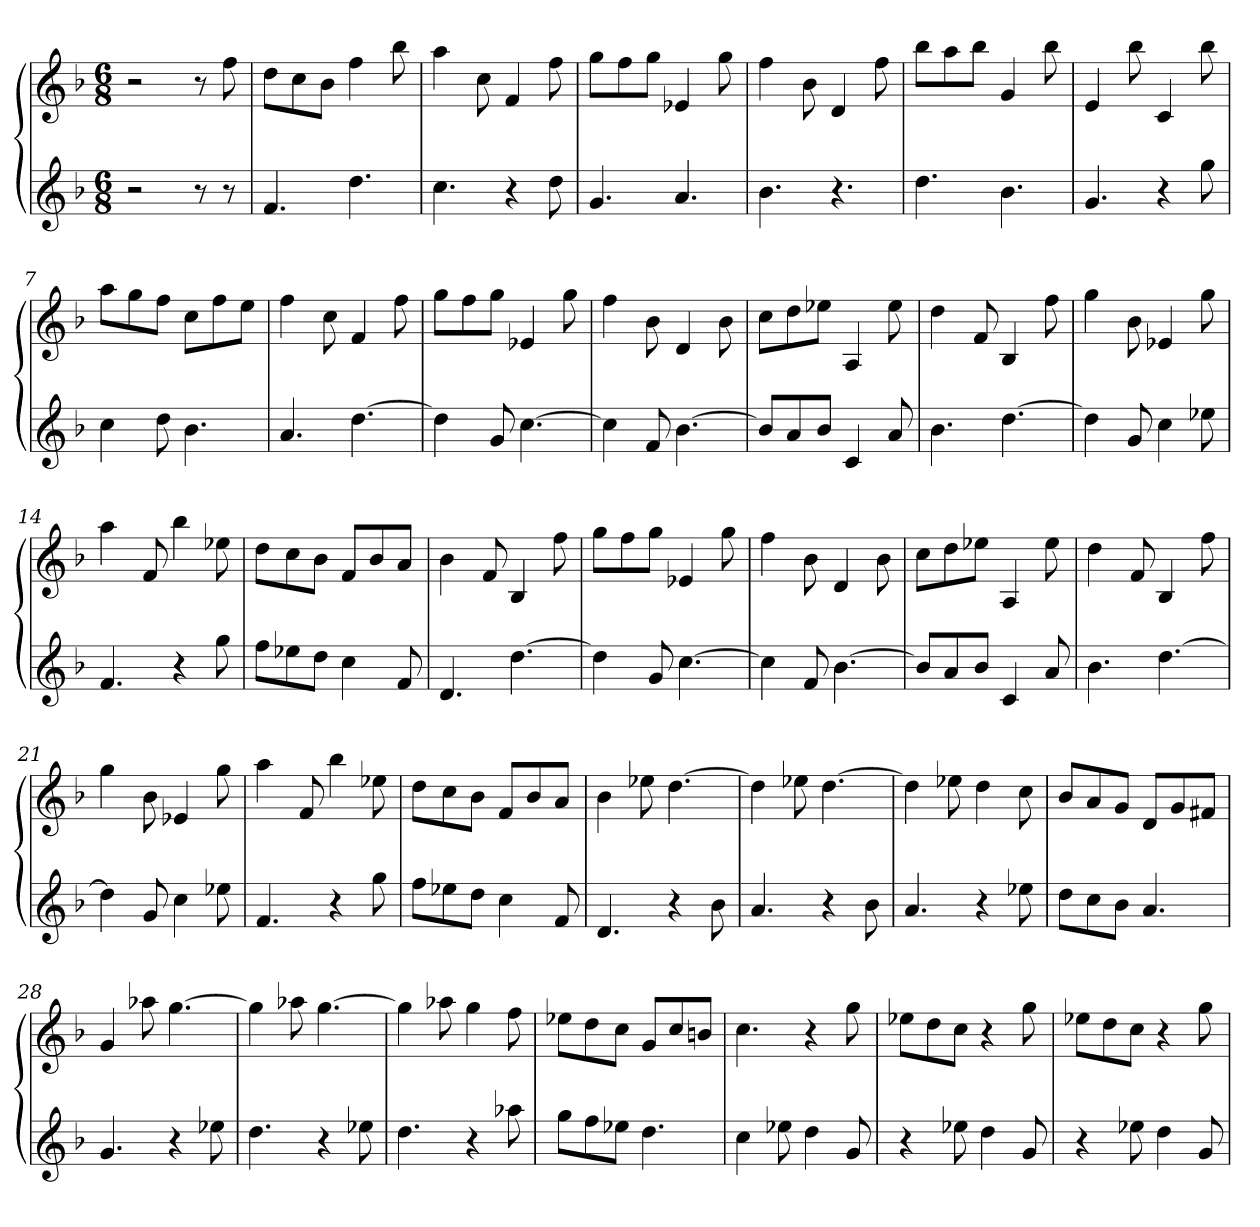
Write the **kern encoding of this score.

**kern	**kern
*part1	*part1
*staff2	*staff1
*k[b-]	*k[b-]
*d:	*d:
*M6/8	*M6/8
=	=
2r	2r
8r	8r
8r	8ff
=1	=1
4.f	8ddL
.	8cc
.	8b-J
4.dd	4ff
.	8bb-
=2	=2
4.cc	4aa
.	8cc
4r	4f
8dd	8ff
=3	=3
4.g	8ggL
.	8ff
.	8ggJ
4.a	4e-X
.	8gg
=4	=4
4.b-	4ff
.	8b-
4.r	4d
.	8ff
=5	=5
4.dd	8bb-L
.	8aa
.	8bb-J
4.b-	4g
.	8bb-
=6	=6
4.g	4e
.	8bb-
4r	4c
8gg	8bb-
=7	=7
4cc	8aaL
.	8gg
8dd	8ffJ
4.b-	8ccL
.	8ff
.	8eeJ
=8	=8
4.a	4ff
.	8cc
[4.dd	4f
.	8ff
=9	=9
4dd]	8ggL
.	8ff
8g	8ggJ
[4.cc	4e-X
.	8gg
=10	=10
4cc]	4ff
8f	8b-
[4.b-	4d
.	8b-
=11	=11
8b-L]	8ccL
8a	8dd
8b-J	8ee-XJ
4c	4A
8a	8ee-
=12	=12
4.b-	4dd
.	8f
[4.dd	4B-
.	8ff
=13	=13
4dd]	4gg
8g	8b-
4cc	4e-X
8ee-X	8gg
=14	=14
4.f	4aa
.	8f
4r	4bb-
8gg	8ee-X
=15	=15
8ffL	8ddL
8ee-X	8cc
8ddJ	8b-J
4cc	8fL
.	8b-
8f	8aJ
=16	=16
4.d	4b-
.	8f
[4.dd	4B-
.	8ff
=17	=17
4dd]	8ggL
.	8ff
8g	8ggJ
[4.cc	4e-X
.	8gg
=18	=18
4cc]	4ff
8f	8b-
[4.b-	4d
.	8b-
=19	=19
8b-L]	8ccL
8a	8dd
8b-J	8ee-XJ
4c	4A
8a	8ee-
=20	=20
4.b-	4dd
.	8f
[4.dd	4B-
.	8ff
=21	=21
4dd]	4gg
8g	8b-
4cc	4e-X
8ee-X	8gg
=22	=22
4.f	4aa
.	8f
4r	4bb-
8gg	8ee-X
=23	=23
8ffL	8ddL
8ee-X	8cc
8ddJ	8b-J
4cc	8fL
.	8b-
8f	8aJ
=24	=24
4.d	4b-
.	8ee-X
4r	[4.dd
8b-	.
=25	=25
4.a	4dd]
.	8ee-X
4r	[4.dd
8b-	.
=26	=26
4.a	4dd]
.	8ee-X
4r	4dd
8ee-X	8cc
=27	=27
8ddL	8b-L
8cc	8a
8b-J	8gJ
4.a	8dL
.	8g
.	8f#XJ
=28	=28
4.g	4g
.	8aa-X
4r	[4.gg
8ee-X	.
=29	=29
4.dd	4gg]
.	8aa-X
4r	[4.gg
8ee-X	.
=30	=30
4.dd	4gg]
.	8aa-X
4r	4gg
8aa-X	8ff
=31	=31
8ggL	8ee-XL
8ff	8dd
8ee-XJ	8ccJ
4.dd	8gL
.	8cc
.	8bnJ
=32	=32
4cc	4.cc
8ee-X	.
4dd	4r
8g	8gg
=33	=33
4r	8ee-XL
.	8dd
8ee-X	8ccJ
4dd	4r
8g	8gg
=34	=34
4r	8ee-XL
.	8dd
8ee-X	8ccJ
4dd	4r
8g	8gg
=	=
*-	*-
